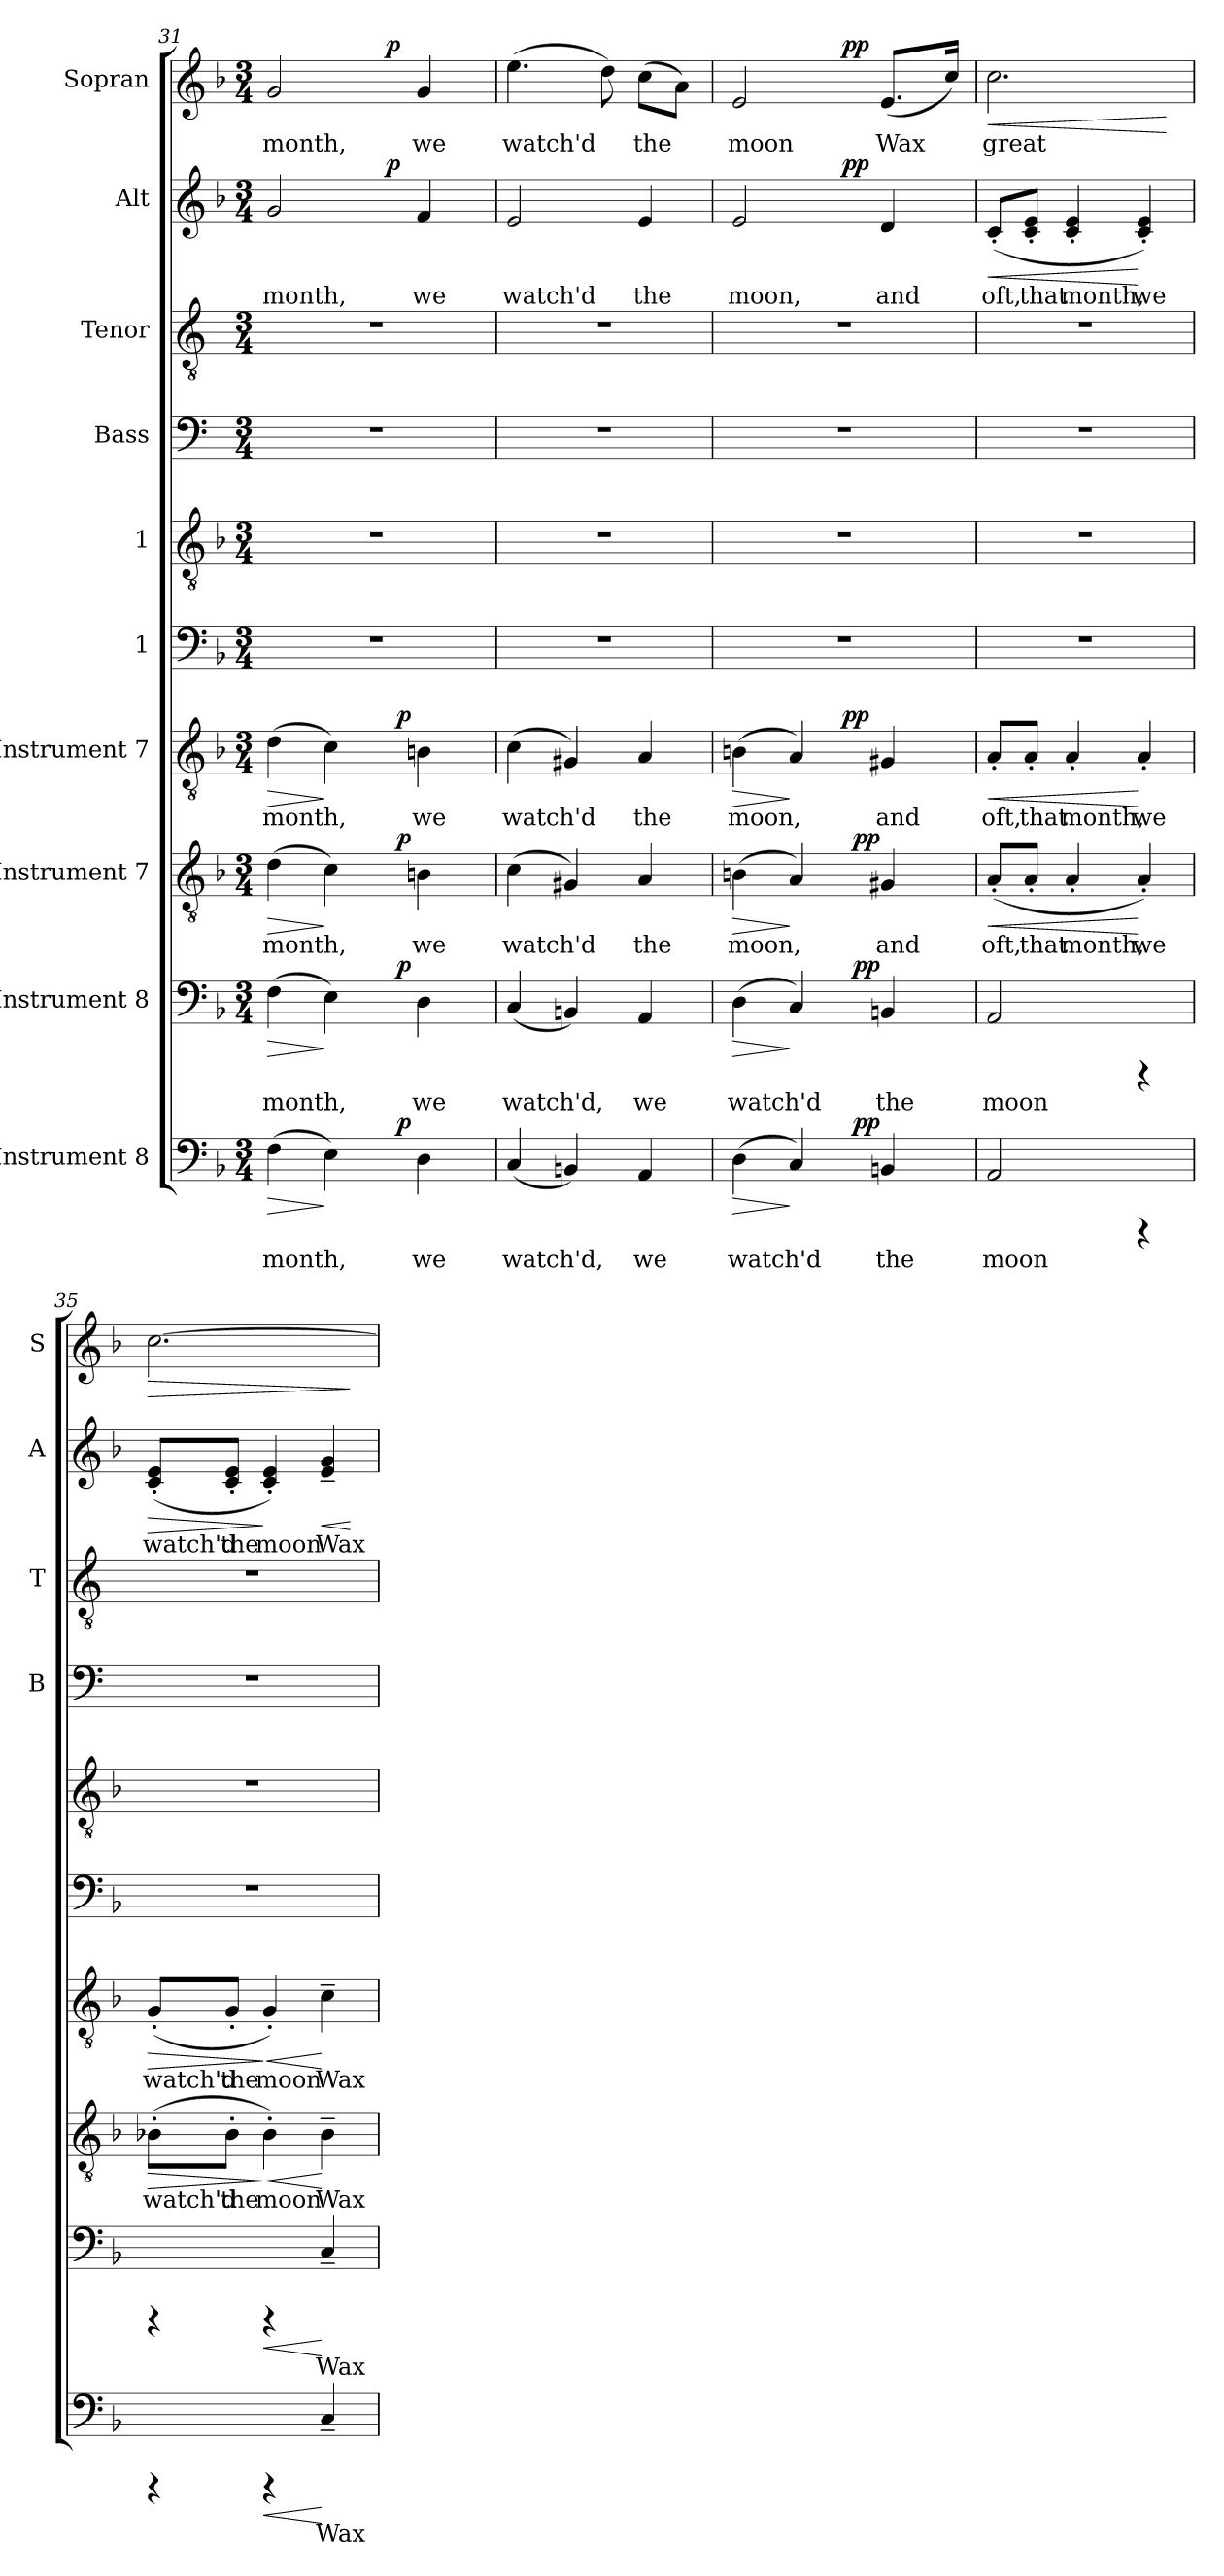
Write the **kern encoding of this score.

**kern	**text	**dynam	**kern	**text	**dynam	**kern	**text	**dynam	**kern	**text	**dynam	**kern	**kern	**kern	**kern	**kern	**text	**dynam	**kern	**text	**dynam
*part10	*part10	*part10	*part9	*part9	*part9	*part8	*part8	*part8	*part7	*part7	*part7	*part6	*part5	*part4	*part3	*part2	*part2	*part2	*part1	*part1	*part1
*staff10	*staff10	*staff10	*staff9	*staff9	*staff9	*staff8	*staff8	*staff8	*staff7	*staff7	*staff7	*staff6	*staff5	*staff4	*staff3	*staff2	*staff2	*staff2	*staff1	*staff1	*staff1
*I"Instrument 8	*	*	*I"Instrument 8	*	*	*I"Instrument 7	*	*	*I"Instrument 7	*	*	*I"1	*I"1	*I"Bass	*I"Tenor	*I"Alt	*	*	*I"Sopran	*	*
*	*	*	*	*	*	*	*	*	*	*	*	*	*	*I'B	*I'T	*I'A	*	*	*I'S	*	*
*clefF4	*	*	*clefF4	*	*	*clefGv2	*	*	*clefGv2	*	*	*clefF4	*clefGv2	*clefF4	*clefGv2	*clefG2	*	*	*clefG2	*	*
*k[b-]	*	*	*k[b-]	*	*	*k[b-]	*	*	*k[b-]	*	*	*k[b-]	*k[b-]	*k[]	*k[]	*k[b-]	*	*	*k[b-]	*	*
*F:	*	*	*F:	*	*	*F:	*	*	*F:	*	*	*F:	*F:	*C:	*C:	*F:	*	*	*F:	*	*
*M3/4	*	*	*M3/4	*	*	*M3/4	*	*	*M3/4	*	*	*M3/4	*M3/4	*M3/4	*M3/4	*M3/4	*	*	*M3/4	*	*
=31	=31	=31	=31	=31	=31	=31	=31	=31	=31	=31	=31	=31	=31	=31	=31	=31	=31	=31	=31	=31	=31
!	!LO:LY:b:cj	!LO:HP:b	!	!LO:LY:b:rj	!LO:HP:b	!	!LO:LY:b:cj	!LO:HP:b	!	!LO:LY:b:cj	!LO:HP:b	!	!	!	!	!	!LO:LY:b:cj	!	!	!LO:LY:b:cj	!
*^	*	*	*^	*	*	*^	*	*	*^	*	*	*	*	*	*	*^	*	*	*^	*	*
(>4F\	4ryy	month,	>	(>4F\	4ryy	month,	>	(>4d\	4ryy	month,	>	(>4d\	4ryy	month,	>	2.r	2.r	2.r	2.r	2g/	4..ryy	month,	.	2g/	4..ryy	month,	.
!	!	!LO:LY:b:cj	!	!	!	!LO:LY:b:rj	!	!	!	!LO:LY:b:cj	!	!	!	!LO:LY:b:cj	!	!	!	!	!	!	!	!	!	!	!	!	!
4E\)	8ryy	.	]	4E\)	8ryy	.	]	4c\)	8ryy	.	]	4c\)	8ryy	.	]	.	.	.	.	.	.	.	.	.	.	.	.
.	16ryy	.	.	.	16ryy	.	.	.	16ryy	.	.	.	16ryy	.	.	.	.	.	.	.	.	.	.	.	.	.	.
!	!	!	!	!	!	!	!	!	!	!	!	!	!	!	!	!	!	!	!	!	!	!	!LO:DY:a	!	!	!	!LO:DY:a
.	64ryy	.	.	.	64ryy	.	.	.	64ryy	.	.	.	64ryy	.	.	.	.	.	.	.	4ryy	.	p	.	4ryy	.	p
!	!	!	!LO:DY:a	!	!	!	!LO:DY:a	!	!	!	!LO:DY:a	!	!	!	!LO:DY:a	!	!	!	!	!	!	!	!	!	!	!	!
.	4ryy	.	p	.	4ryy	.	p	.	4ryy	.	p	.	4ryy	.	p	.	.	.	.	.	.	.	.	.	.	.	.
!	!	!LO:LY:b:cj	!	!	!	!LO:LY:b:rj	!	!	!	!LO:LY:b:cj	!	!	!	!LO:LY:b:cj	!	!	!	!	!	!	!	!LO:LY:b:cj	!	!	!	!LO:LY:b:cj	!
4D\	.	we	.	4D\	.	we	.	4Bn\	.	we	.	4Bn\	.	we	.	.	.	.	.	4f/	.	we	.	4g/	.	we	.
.	.	.	.	.	.	.	.	.	.	.	.	.	.	.	.	.	.	.	.	.	16ryy	.	.	.	16ryy	.	.
.	32.ryy	.	.	.	32.ryy	.	.	.	32.ryy	.	.	.	32.ryy	.	.	.	.	.	.	.	.	.	.	.	.	.	.
=32	=32	=32	=32	=32	=32	=32	=32	=32	=32	=32	=32	=32	=32	=32	=32	=32	=32	=32	=32	=32	=32	=32	=32	=32	=32	=32	=32
!	!	!LO:LY:b:cj	!	!	!	!LO:LY:b:rj	!	!	!	!LO:LY:b:cj	!	!	!	!LO:LY:b:cj	!	!	!	!	!	!	!	!LO:LY:b:cj	!	!	!	!LO:LY:b:cj	!
*v	*v	*	*	*	*	*	*	*v	*v	*	*	*v	*v	*	*	*	*	*	*	*v	*v	*	*	*v	*v	*	*
*	*	*	*v	*v	*	*	*	*	*	*	*	*	*	*	*	*	*	*	*	*	*	*
(<4C/	watch'd,	.	(<4C/	watch'd,	.	(>4c\	watch'd	.	(>4c\	watch'd	.	2.r	2.r	2.r	2.r	2e/	watch'd	.	(>4.ee\	watch'd	.
!	!LO:LY:b:cj	!	!	!LO:LY:b:rj	!	!	!LO:LY:b:cj	!	!	!LO:LY:b:cj	!	!	!	!	!	!	!	!	!	!	!
4BBn/)	.	.	4BBn/)	.	.	4G#X/)	.	.	4G#X/)	.	.	.	.	.	.	.	.	.	.	.	.
!	!	!	!	!	!	!	!	!	!	!	!	!	!	!	!	!	!	!	!	!LO:LY:b:cj	!
.	.	.	.	.	.	.	.	.	.	.	.	.	.	.	.	.	.	.	8dd\)	.	.
!	!LO:LY:b:cj	!	!	!LO:LY:b:rj	!	!	!LO:LY:b:cj	!	!	!LO:LY:b:cj	!	!	!	!	!	!	!LO:LY:b:cj	!	!	!LO:LY:b:cj	!
4AA/	we	.	4AA/	we	.	4A/	the	.	4A/	the	.	.	.	.	.	4e/	the	.	(>8cc\L	the	.
!	!	!	!	!	!	!	!	!	!	!	!	!	!	!	!	!	!	!	!	!LO:LY:b:cj	!
.	.	.	.	.	.	.	.	.	.	.	.	.	.	.	.	.	.	.	8a\J)	.	.
=33	=33	=33	=33	=33	=33	=33	=33	=33	=33	=33	=33	=33	=33	=33	=33	=33	=33	=33	=33	=33	=33
!	!LO:LY:b:cj	!LO:HP:b	!	!LO:LY:b:rj	!LO:HP:b	!	!LO:LY:b:cj	!LO:HP:b	!	!LO:LY:b:cj	!LO:HP:b	!	!	!	!	!	!LO:LY:b:cj	!	!	!LO:LY:b:cj	!
*^	*	*	*^	*	*	*^	*	*	*^	*	*	*	*	*	*	*^	*	*	*^	*	*
(>4D\	4ryy	watch'd	>	(>4D\	4ryy	watch'd	>	(>4Bn\	4ryy	moon,	>	(>4Bn\	4ryy	moon,	>	2.r	2.r	2.r	2.r	2e/	4ryy	moon,	.	2e/	4ryy	moon	.
!	!	!LO:LY:b:cj	!	!	!	!LO:LY:b:rj	!	!	!	!LO:LY:b:cj	!	!	!	!LO:LY:b:cj	!	!	!	!	!	!	!	!	!	!	!	!	!
4C/)	8ryy	.	]	4C/)	8ryy	.	]	4A/)	8ryy	.	]	4A/)	8ryy	.	]	.	.	.	.	.	8ryy	.	.	.	8ryy	.	.
.	32.ryy	.	.	.	32.ryy	.	.	.	32.ryy	.	.	.	32ryy	.	.	.	.	.	.	.	32ryy	.	.	.	32ryy	.	.
!	!	!	!	!	!	!	!	!	!	!	!	!	!	!	!LO:DY:a	!	!	!	!	!	!	!	!LO:DY:a	!	!	!	!LO:DY:a
.	.	.	.	.	.	.	.	.	.	.	.	.	4ryy	.	pp	.	.	.	.	.	4ryy	.	pp	.	4ryy	.	pp
!	!	!	!LO:DY:a	!	!	!	!LO:DY:a	!	!	!	!LO:DY:a	!	!	!	!	!	!	!	!	!	!	!	!	!	!	!	!
.	4ryy	.	pp	.	4ryy	.	pp	.	4ryy	.	pp	.	.	.	.	.	.	.	.	.	.	.	.	.	.	.	.
!	!	!LO:LY:b:cj	!	!	!	!LO:LY:b:rj	!	!	!	!LO:LY:b:cj	!	!	!	!LO:LY:b:cj	!	!	!	!	!	!	!	!LO:LY:b:cj	!	!	!	!LO:LY:b:cj	!
4BBn/	.	the	.	4BBn/	.	the	.	4G#X/	.	and	.	4G#X/	.	and	.	.	.	.	.	4d/	.	and	.	(<8.e/L	.	Wax	.
.	.	.	.	.	.	.	.	.	.	.	.	.	16.ryy	.	.	.	.	.	.	.	16.ryy	.	.	.	16.ryy	.	.
.	16ryy	.	.	.	16ryy	.	.	.	16ryy	.	.	.	.	.	.	.	.	.	.	.	.	.	.	.	.	.	.
!	!	!	!	!	!	!	!	!	!	!	!	!	!	!	!	!	!	!	!	!	!	!	!	!	!	!LO:LY:b:cj	!
.	.	.	.	.	.	.	.	.	.	.	.	.	.	.	.	.	.	.	.	.	.	.	.	16cc/J)	.	.	.
.	64ryy	.	.	.	64ryy	.	.	.	64ryy	.	.	.	.	.	.	.	.	.	.	.	.	.	.	.	.	.	.
!!LO:PB:g=z
=34	=34	=34	=34	=34	=34	=34	=34	=34	=34	=34	=34	=34	=34	=34	=34	=34	=34	=34	=34	=34	=34	=34	=34	=34	=34	=34	=34
!	!	!LO:LY:b:cj	!	!	!	!LO:LY:b:rj	!	!	!	!LO:LY:b:cj	!LO:HP:b	!	!	!LO:LY:b:cj	!LO:HP:b	!	!	!	!	!	!	!LO:LY:b:cj	!LO:HP:b	!	!	!LO:LY:b:cj	!LO:HP:b
*v	*v	*	*	*	*	*	*	*v	*v	*	*	*v	*v	*	*	*	*	*	*	*v	*v	*	*	*v	*v	*	*
*	*	*	*v	*v	*	*	*	*	*	*	*	*	*	*	*	*	*	*	*	*	*	*
2AA/	moon	.	2AA/	moon	.	(<8A'</L	oft,	<	8A'</L	oft,	<	2.r	2.r	2.r	2.r	(<8c'</L	oft,	<	2.cc\	great	<
!	!	!	!	!	!	!	!LO:LY:b:cj	!	!	!LO:LY:b:cj	!	!	!	!	!	!	!LO:LY:b:cj	!	!	!	!
.	.	.	.	.	.	8A'</J	that	.	8A'</J	that	.	.	.	.	.	8e/'< 8c/'<J	that	.	.	.	.
!	!	!	!	!	!	!	!LO:LY:b:cj	!	!	!LO:LY:b:cj	!	!	!	!	!	!	!LO:LY:b:cj	!	!	!	!
.	.	.	.	.	.	4A'</	month,	.	4A'</	month,	.	.	.	.	.	4e/'< 4c/'<	month,	.	.	.	.
!	!	!	!	!	!	!	!LO:LY:b:cj	!	!	!LO:LY:b:cj	!	!	!	!	!	!	!LO:LY:b:cj	!	!	!	!
4rCCC	.	.	4rCCC	.	.	4A'</)	we	[	4A'</	we	[	.	.	.	.	4e/'< 4c/'<)	we	[	.	.	.
.	.	.	.	.	.	.	.	.	.	.	.	.	.	.	.	.	.	.	.	.	[
=35	=35	=35	=35	=35	=35	=35	=35	=35	=35	=35	=35	=35	=35	=35	=35	=35	=35	=35	=35	=35	=35
!	!	!	!	!	!	!	!LO:LY:b:cj	!LO:HP:b	!	!LO:LY:b:cj	!LO:HP:b	!	!	!	!	!	!LO:LY:b:cj	!LO:HP:b	!	!LO:LY:b:cj	!LO:HP:b
4rCCC	.	.	4rCCC	.	.	(>8B-X'>\L	watch'd	>	(<8G'</L	watch'd	>	2.r	2.r	2.r	2.r	(<8e/'< 8c/'<L	watch'd	>	[>2.cc\	.	>
!	!	!	!	!	!	!	!LO:LY:b:cj	!	!	!LO:LY:b:cj	!	!	!	!	!	!	!LO:LY:b:cj	!	!	!	!
.	.	.	.	.	.	8B-'>\J	the	.	8G'</J	the	.	.	.	.	.	8e/'< 8c/'<J	the	.	.	.	.
!	!	!LO:HP:b	!	!	!LO:HP:b	!	!LO:LY:b:cj	!LO:HP:n=1:b	!	!LO:LY:b:cj	!LO:HP:n=1:b	!	!	!	!	!	!LO:LY:b:cj	!	!	!	!
4rCCC	.	<	4rCCC	.	<	4B-'>\)	moon	] <	4G'</)	moon	] <	.	.	.	.	4e/'< 4c/'<)	moon	]	.	.	.
!	!LO:LY:b:cj	!	!	!LO:LY:b:rj	!	!	!LO:LY:b:cj	!	!	!LO:LY:b:cj	!	!	!	!	!	!	!LO:LY:b:cj	!LO:HP:b	!	!	!
4C~</	Wax	[	4C~</	Wax	[	4B-~>\	Wax	[	4c~>\	Wax	[	.	.	.	.	4g/~< 4e/~<	Wax	<	.	.	.
.	.	.	.	.	.	.	.	.	.	.	.	.	.	.	.	.	.	[	.	.	]
=	=	=	=	=	=	=	=	=	=	=	=	=	=	=	=	=	=	=	=	=	=
*-	*-	*-	*-	*-	*-	*-	*-	*-	*-	*-	*-	*-	*-	*-	*-	*-	*-	*-	*-	*-	*-
